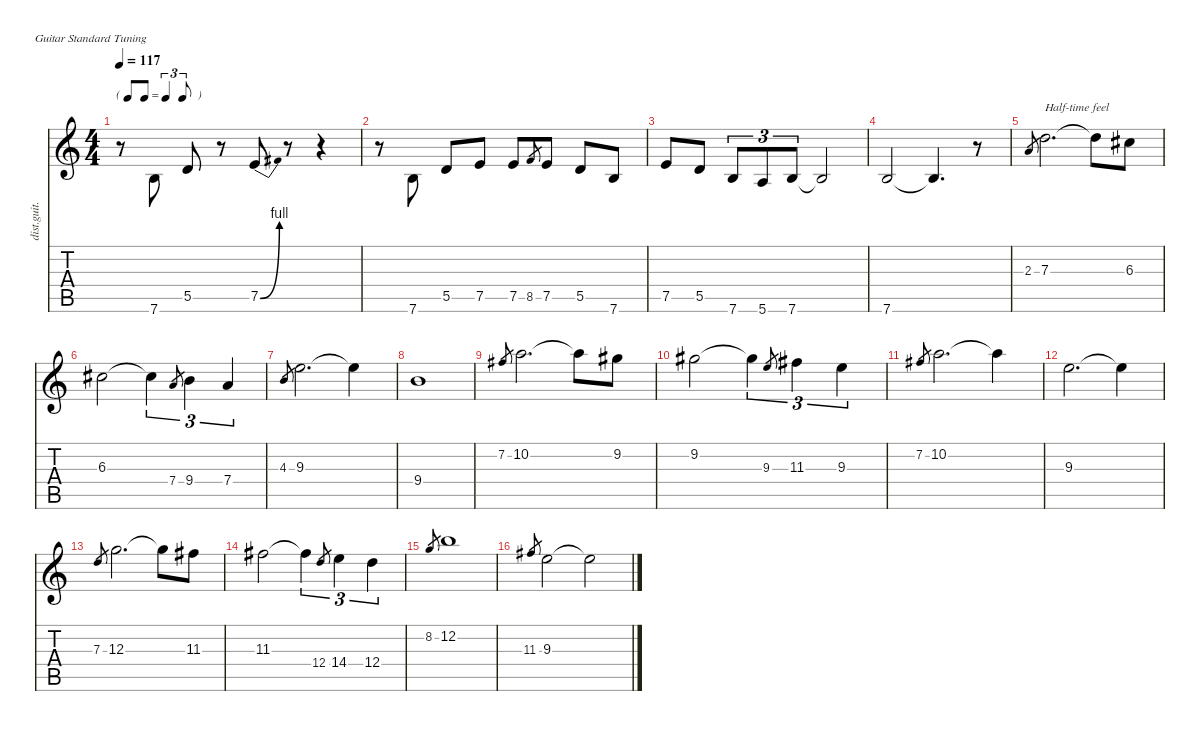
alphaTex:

\defaultSystemsLayout 4
\hideDynamics
\bracketExtendMode nobrackets
\otherSystemsTrackNameOrientation horizontal
\track ("Guitare Solo" "dist.guit.") {instrument distortionguitar}
\staff {score tabs}
\tuning (E4 B3 G3 D3 A2 E2)
\ts (4 4)
\tf triplet8th
\tempo 117
\clef g2
\ks c
r.8{dy f beam Down} 7.6.8{beam Up} 5.5.8{beam Up} r.8{beam Up} 7.5{be (bend 0 0 30 4)}.8{beam Up} r.8{beam Up} r.4{beam Up} |
r.8{beam Down} 7.6.8{beam Up} 5.5.8{beam Up} 7.5.8{beam Up} 7.5.8{beam Up} 8.5.8{gr dy mf beam Up} 7.5.8{dy f beam Up} 5.5.8{beam Up} 7.6.8{beam Up} |
7.5.8{beam Up} 5.5.8{beam Up} 7.6.8{tu (3 2) beam Up} 5.6.8{tu (3 2) beam Up} 7.6.8{tu (3 2) beam Up} 7.6{t}.2{beam Up} |
7.6.2{beam Up} 7.6{t}.4{d beam Up} r.8{beam Up} |
2.3.8{gr dy p beam Up} 7.3.2{d txt "Half-time feel" dy f beam Down} 7.3{t}.8{beam Down} 6.3{acc #}.8{beam Down} |
6.3{acc #}.2{beam Down} 6.3{t acc #}.4{tu (3 2) beam Down} 7.4.8{gr dy mf beam Up} 9.4.4{tu (3 2) dy f beam Down} 7.4.4{tu (3 2) beam Up} |
4.3.8{gr dy mf beam Up} 9.3.2{d dy f beam Down} 9.3{t}.4{beam Down} |
9.4.1{beam Down} |
7.2{acc #}.8{gr dy p beam Up} 10.2.2{d dy f beam Down} 10.2{t}.8{beam Down} 9.2{acc #}.8{beam Down} |
9.2{acc #}.2{beam Down} 9.2{t acc #}.4{tu (3 2) beam Down} 9.3.8{gr dy mp beam Up} 11.3{acc #}.4{tu (3 2) dy f beam Down} 9.3.4{tu (3 2) beam Down} |
7.2{acc #}.8{gr dy p beam Up} 10.2.2{d dy f beam Down} 10.2{t}.4{beam Down} |
9.3.2{d beam Down} 9.3{t}.4{beam Down} |
7.3.8{gr dy p beam Up} 12.3.2{d dy f beam Down} 12.3{t}.8{beam Down} 11.3{acc #}.8{beam Down} |
11.3{acc #}.2{beam Down} 11.3{t acc #}.4{tu (3 2) beam Down} 12.4.8{gr dy mf beam Up} 14.4.4{tu (3 2) dy f beam Down} 12.4.4{tu (3 2) beam Down} |
8.2.8{gr dy p beam Up} 12.2.1{dy f beam Down} |
11.3{acc #}.8{gr dy p beam Up} 9.3.2{dy f beam Down} 9.3{t}.2{beam Down}
